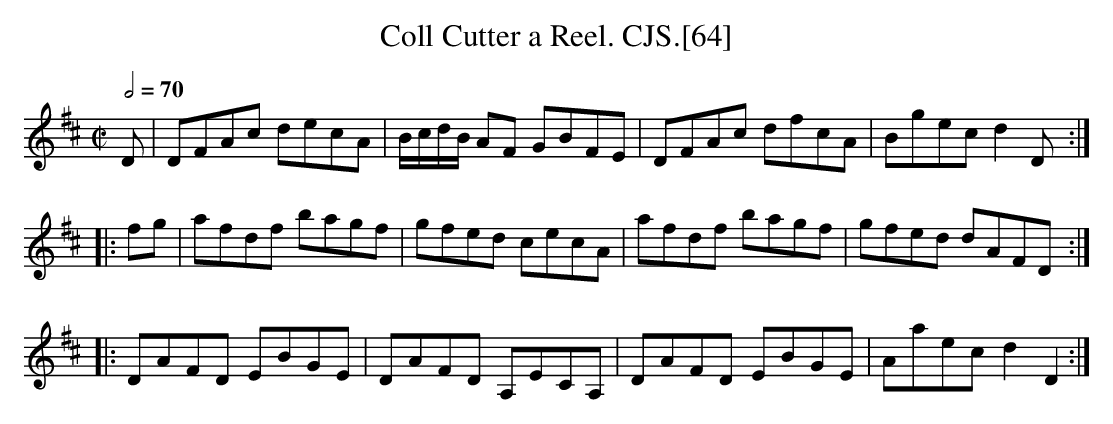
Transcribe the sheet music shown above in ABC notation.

X:1
T:Coll Cutter a Reel. CJS.[64]
M:C|
L:1/8
Q:1/2=70
K:D
D|DFAc decA|B/c/d/B/ AF GBFE|DFAc dfcA|Bgec d2D:|
|:fg|afdf bagf|gfed cecA|afdf bagf|gfed dAFD:|
|:DAFD EBGE|DAFD A,ECA,|DAFD EBGE|Aaec d2D2:|
